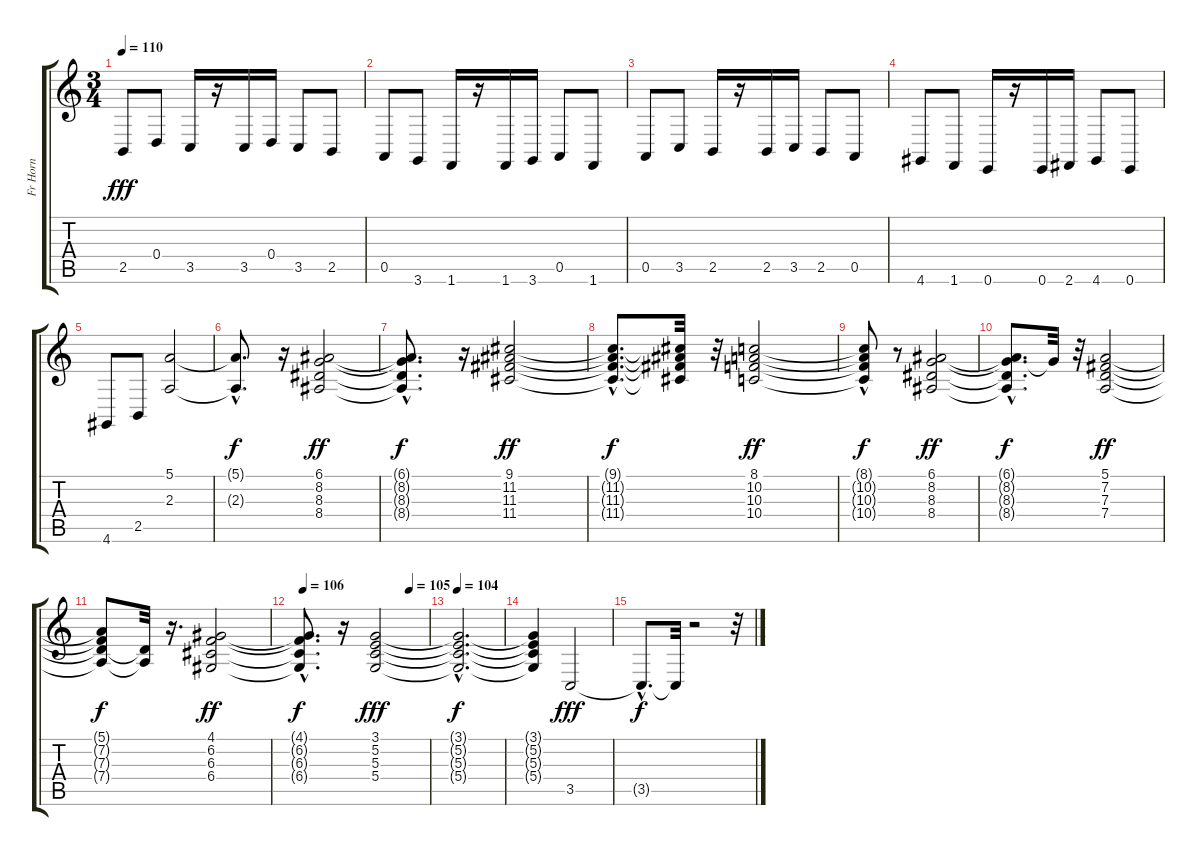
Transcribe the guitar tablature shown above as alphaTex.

\track ("Fr Horn" "Fr Horn") {instrument trombone}
\staff {score tabs}
\tuning (E4 B3 G3 D3 A2 E2) {hide}
\ts (3 4)
\tempo 110
\clef g2
\ks c
2.5.8{dy fff} 0.4.8 3.5.16 r.16 3.5.16 0.4.16 3.5.8 2.5.8 |
0.5.8 3.6.8 1.6.16 r.16 1.6.16 3.6.16 0.5.8 1.6.8 |
0.5.8 3.5.8 2.5.16 r.16 2.5.16 3.5.16 2.5.8 0.5.8 |
4.6.8 1.6.8 0.6.16 r.16 0.6.16 2.6.16 4.6.8 0.6.8 |
4.6.8 2.5.8 (5.1 2.3).2 |
(5.1{hac t} 2.3{hac t}).8{d dy f} r.16 (6.1 8.2 8.3 8.4).2{dy ff} |
(6.1{hac t} 8.2{hac t} 8.3{hac t} 8.4{hac t}).8{d dy f} r.16 (9.1 11.2 11.3 11.4).2{dy ff} |
(9.1{hac t} 11.2{hac t} 11.3{hac t} 11.4{hac t}).8{d dy f} (9.1{t} 11.2{t} 11.3{t} 11.4{t}).32 r.32 (8.1 10.2 10.3 10.4).2{dy ff} |
(8.1{hac t} 10.2{t} 10.3{t} 10.4{t}).8{dy f} r.8 (6.1 8.2 8.3 8.4).2{dy ff} |
(6.1{t} 8.2{hac t} 8.3{hac t} 8.4{hac t}).8{d dy f} 8.2{t}.32 r.32 (5.1 7.2 7.3 7.4).2{dy ff} |
(5.1{t} 7.2{t} 7.3{t} 7.4{t}).8{dy f} (7.3{t} 7.4{t}).32 r.16{d} (4.1 6.2 6.3 6.4).2{dy ff} |
\tempo 106
\tempo (105 0.8472222222222222)
(4.1{hac t} 6.2{t} 6.3{hac t} 6.4{hac t}).8{d dy f} r.16 (3.1 5.2 5.3 5.4).2{dy fff volume 16} |
\tempo 104
(3.1{hac t} 5.2{hac t} 5.3{hac t} 5.4{hac t}).2{d dy f} |
(3.1{t} 5.2{t} 5.3{t} 5.4{t}).4 3.5.2{dy fff volume 11} |
3.5{hac t}.8{d dy f} 3.5{t}.32 r.2 r.32
